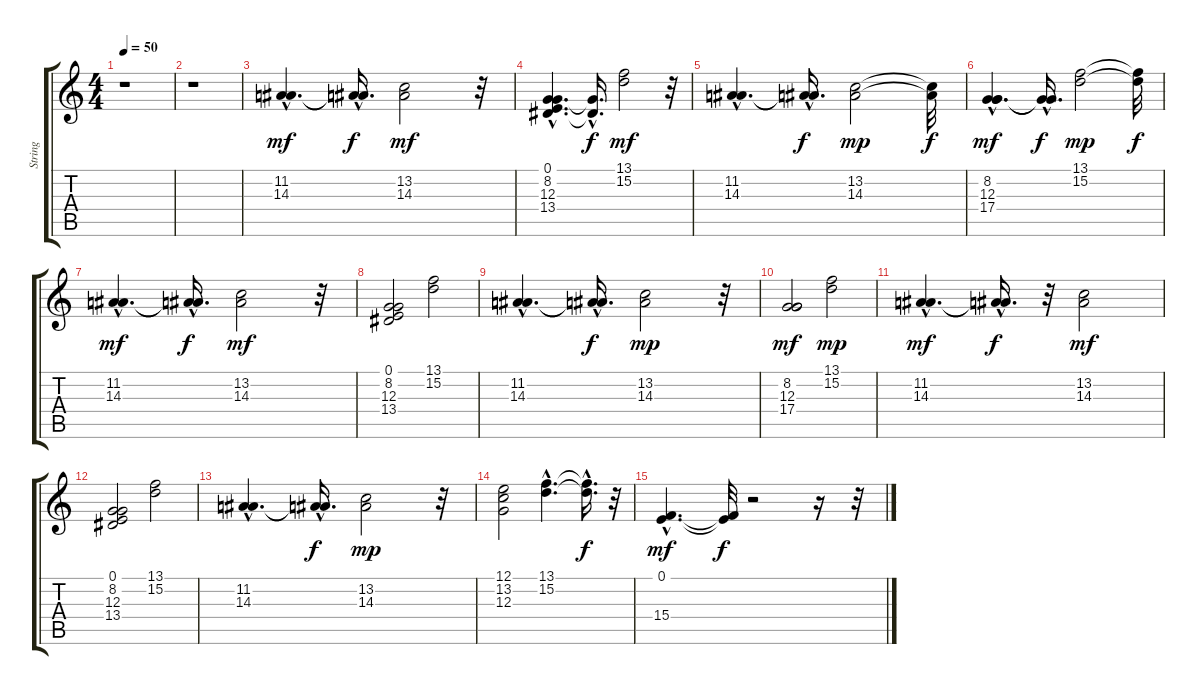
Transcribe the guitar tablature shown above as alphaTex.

\track ("String" "String") {instrument stringensemble2}
\staff {score tabs}
\tuning (E4 B3 G3 D3 A2 E2) {hide}
\ts (4 4)
\tempo 50
\clef g2
\ks c
r.1{dy f} |
r.1 |
(11.2{hac} 14.3{hac}).4{d dy mf} (11.2{hac t} 14.3{hac t}).16{d dy f} (13.2 14.3).2{dy mf} r.32 |
(0.1 8.2 12.3{hac} 13.4{hac}).4{d} (12.3{hac t} 13.4{hac t}).16{d dy f} (13.1 15.2).2{dy mf} r.32 |
(11.2{hac} 14.3{hac}).4{d} (11.2{hac t} 14.3{hac t}).16{d dy f} (13.2 14.3).2{dy mp} (13.2{t} 14.3{t}).32{dy f} |
(8.2 12.3{hac} 17.4{hac}).4{d dy mf} (12.3{hac t} 17.4{hac t}).16{d dy f} (13.1 15.2).2{dy mp} (13.1{t} 15.2{t}).32{dy f} |
(11.2{hac} 14.3{hac}).4{d dy mf} (11.2{hac t} 14.3{hac t}).16{d dy f} (13.2 14.3).2{dy mf} r.32 |
(0.1 8.2 12.3 13.4).2 (13.1 15.2).2 |
(11.2{hac} 14.3{hac}).4{d} (11.2{hac t} 14.3{hac t}).16{d dy f} (13.2 14.3).2{dy mp} r.32 |
(8.2 12.3 17.4).2{dy mf} (13.1 15.2).2{dy mp} |
(11.2{hac} 14.3{hac}).4{d dy mf} (11.2{hac t} 14.3{hac t}).16{d dy f} r.32 (13.2 14.3).2{dy mf} |
(0.1 8.2 12.3 13.4).2 (13.1 15.2).2 |
(11.2{hac} 14.3{hac}).4{d} (11.2{hac t} 14.3{hac t}).16{d dy f} (13.2 14.3).2{dy mp} r.32 |
(12.1 13.2 12.3).2 (13.1{hac} 15.2{hac}).4{d} (13.1{hac t} 15.2{hac t}).16{d dy f} r.32 |
(0.1{hac} 15.4{hac}).4{d dy mf} (0.1{t} 15.4{t}).32{dy f} r.2 r.16 r.32
